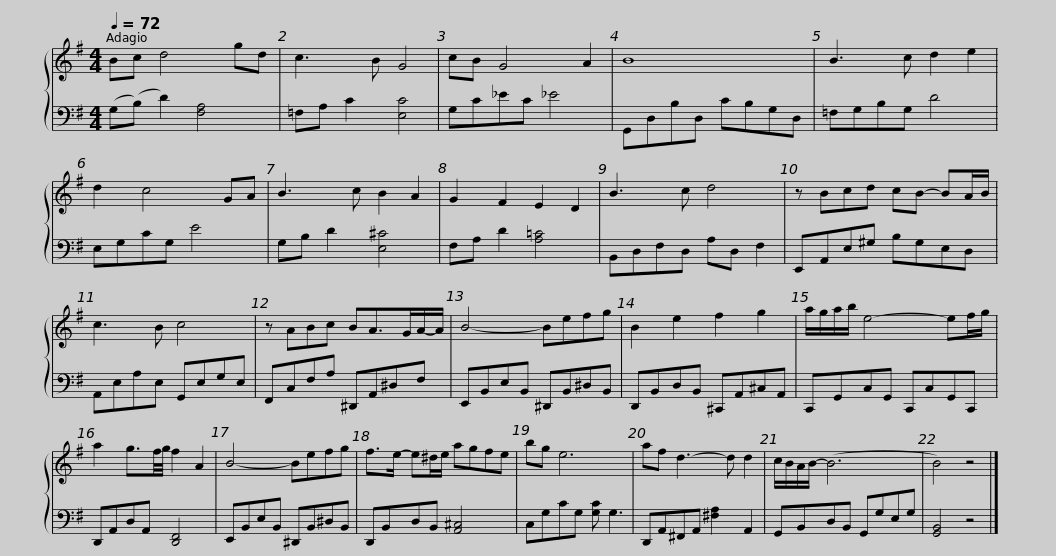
X:1
%%score { 1 | 2 }
L:1/8
Q:1/4=72
M:4/4
I:linebreak $
K:G
V:1 treble
V:2 bass
V:1
 Bc d4 gd | c3 B G4 | cB G4 A2 | B8 | B3 c d2 e2 |$ %5
 d2 c4 GA | B3 c B2 A2 | G2 F2 E2 D2 | B3 c d4 | z Bcd cB- BA/B/ |$ %10
 c3 B c4 | z ABc BA>GA/-A/ | B4- Befg | B2 e2 f2 g2 |$ a/g/a/b/ e4- ef/g/ | %15
 a2 g3/2f/4g/4 f2 A2 | B4- Befg | f>e- e^d/e/ agfe |$ bg e6 | af d3- d d2 | %20
 c/B/A/B/- (B6 | B4) z4 |] %22
V:2
 (G,(B,) D2) [F,A,]4 | =F,A, C2 [E,C]4 | G,C_EC _E4 | G,,D,B,D, CB,G,D, | =F,G,B,G, D4 |$ %5
 E,G,CG, E4 | G,B, D2 [E,^C]4 | F,A, D2 [A,=C]4 | B,,D,F,D, A,D, F,2 | E,,A,,E,^G, B,G,E,D, |$ %10
 A,,E,A,E, G,,E,G,E, | F,,C,F,A, ^D,,A,,^D,F, | E,,B,,E,B,, ^D,,B,,^D,B,, | D,,B,,D,B,, ^C,,A,,^C,A,, |$ C,,G,,C,G,, C,,C,G,,C,, | %15
 D,,A,,D,A,, [D,,F,,]4 | E,,B,,E,B,, ^D,,B,,^D,B,, | D,,B,,D,B,, [A,,^C,]4 |$ C,G,CG, [G,C] G,3 | D,,A,,^F,,A,, [^F,A,]2 A,,2 | %20
 G,,B,,D,B,, G,,G,E,G, | [G,,B,,]4 z4 |] %22
